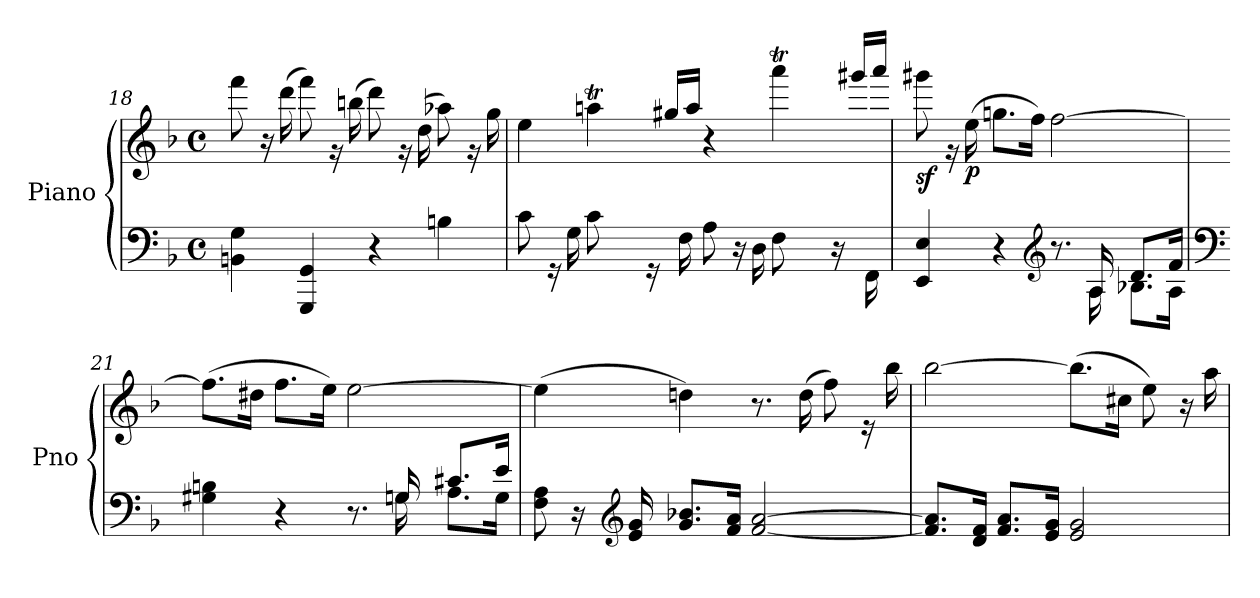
**kern	**kern	**dynam
*part1	*part1	*part1
*staff2	*staff1	*staff1/2
*I"Piano	*	*
*I'Pno	*	*
*clefF4	*clefG2	*
*k[b-]	*k[b-]	*
*M4/4	*M4/4	*
*met(c)	*met(c)	*
=18	=18	=18
*	*^	*
4BBn\ 4G\	8ryy	8fff\	.
.	16r	16ryy	.
.	16ryy	(>16ddd\	.
4GGG/ 4GG/	8ryy	8fff\)	.
.	16rg	16ryy	.
.	16ryy	(>16bbn\	.
4r	8ryy	8ddd\)	.
.	16rg	16ryy	.
.	16ryy	(>16dd\	.
4Bn\	8ryy	8aa-X\)	.
.	16rg	16ryy	.
.	16ryy	16gg\	.
!!LO:LB:g=z	!!
=19	=19	=19	=19
*^	*	*	*
8ryy	8c\	4ee\	4ryy	.
16rGG	16ryy	.	.	.
16ryy	16G\	.	.	.
*	*	*	*Xtuplet	*
8ryy	8c\	4aant\	20ryy	.
.	.	.	20bbnyy	.
.	.	.	20aayy	.
16rGG	16ryy	.	.	.
.	.	.	20gg#X/LL	.
16ryy	16F\	.	.	.
.	.	.	20aa/JJ	.
8ryy	8A\	4r	4ryy	.
16r	16ryy	.	.	.
16ryy	16D\	.	.	.
8ryy	8F\	4aaat\	20ryy	.
.	.	.	20bbbnyy	.
.	.	.	20aaayy	.
16r	16ryy	.	.	.
.	.	.	20ggg#X/LL	.
16ryy	16FF\	.	.	.
.	.	.	20aaa/JJ	.
=20	=20	=20	=20	=20
!	!	!	!	!LO:DY:b
4EE/ 4E/	8.ryy	8ryy	8ggg#X\	sf
.	.	16rg	16ryy	.
*v	*v	*	*	*
!	!	!	!LO:DY:b
.	16ryy	(>16ee\	p
4r	4ryy	8.ggn\L	.
.	.	16ff\Jk)	.
*clefG2	*	*	*
8.r	[2ff\	2ryy	.
*^	*	*	*
16A/	16A\	.	.	.
8.d/L	8.B-X\L	.	.	.
16f/Jk	16A\Jk	.	.	.
*	*	*v	*v	*
!!LO:LB:g=z
=21	=21	=21	=21
*clefF4	*	*	*
4G#X\ 4Bn\	8.ryy	(8.ff\L]	.
*v	*v	*	*
.	16dd#X\Jk	.
4r	8.ff\L	.
.	16ee\Jk)	.
8.r	[2ee\	.
*^	*	*
16Gn/	16G\	.	.
8.c#X/L	8.A\L	.	.
16e/Jk	16G\Jk	.	.
*v	*v	*	*
=22	=22	=22
*	*^	*
8F\ 8A\	(>4ee\]	8.ryy	.
16r	.	.	.
*	*v	*v	*
*clefG2	*	*
16e/ 16g/	.	.
8.g/ 8.b-X/L	4ddn\)	.
16f/ 16a/Jk	.	.
[2f/ [2a/	8.r	.
*	*^	*
.	16ryy	(>16dd\	.
.	8ryy	8ff\)	.
.	16re	16ryy	.
.	16ryy	16bb-\	.
=23	=23	=23	=23
8.f/] 8.a/]L	2ryy	[2bb-\	.
16d/ 16f/Jk	.	.	.
8.f/ 8.a/L	.	.	.
16e/ 16g/Jk	.	.	.
2e/ 2g/	4.ryy	(>8.bb-\L]	.
.	.	16cc#X\Jk	.
.	.	8ee\)	.
.	16r	16ryy	.
.	16ryy	16aa\	.
*	*v	*v	*
=	=	=
*-	*-	*-
